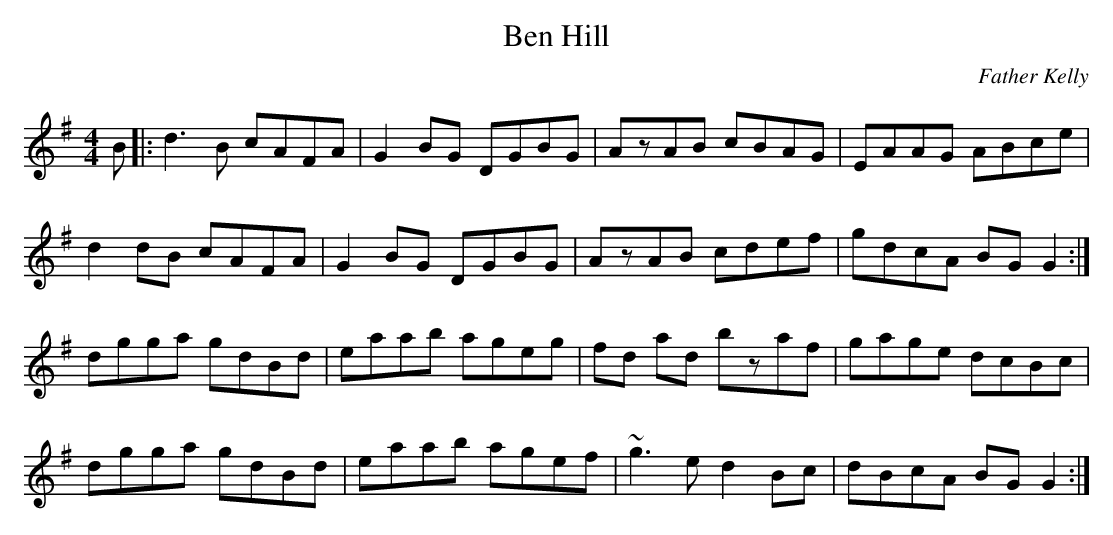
X:1
T:Ben Hill
M:4/4
L:1/8
C:Father Kelly
K:G
B|:d3B cAFA|G2 BG DGBG|AzAB cBAG|EAAG ABce|
d2dB cAFA|G2 BG DGBG|AzAB cdef|gdcA   BG G2:|
dgga gdBd|eaab ageg |fd ad bzaf|gage dcBc|
dgga gdBd|eaab agef  |~g3e d2 Bc|dBcA BG G2:|
